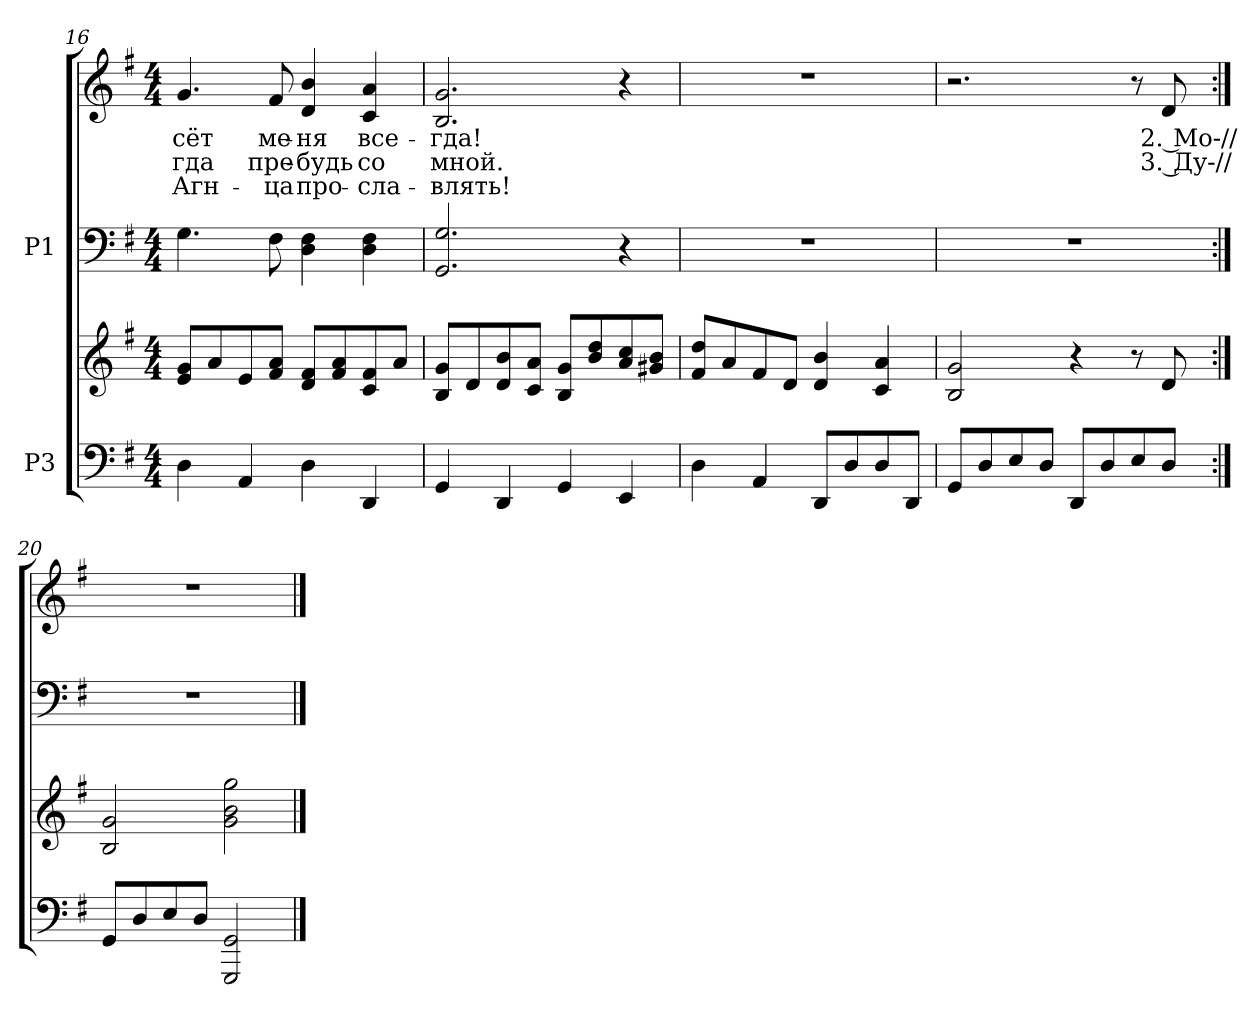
**kern	**kern	**kern	**kern	**text	**text	**text
*part2	*part2	*part1	*part1	*part1	*part1	*part1
*staff4	*staff3	*staff2	*staff1	*staff1	*staff1	*staff1
*I"P3	*	*I"P1	*	*	*	*
*clefF4	*clefG2	*clefF4	*clefG2	*	*	*
*k[f#]	*k[f#]	*k[f#]	*k[f#]	*	*	*
*G:	*G:	*G:	*G:	*	*	*
*M4/4	*M4/4	*M4/4	*M4/4	*	*	*
=16	=16	=16	=16	=16	=16	=16
!	!	!	!	!LO:LY:b:color=#000000	!LO:LY:b:color=#000000	!LO:LY:b:color=#000000
4Di\	8ei/ 8giL	4.Gi\	4.gi/	-сёт	-гда	Агн-
.	8ai/	.	.	.	.	.
4AAi/	8ei/	.	.	.	.	.
!	!	!	!	!LO:LY:b:color=#000000	!LO:LY:b:color=#000000	!LO:LY:b:color=#000000
.	8f#i/ 8aiJ	8F#i\	8f#i/	ме-	пре-	-ца
!	!	!	!	!LO:LY:b:color=#000000	!LO:LY:b:color=#000000	!LO:LY:b:color=#000000
4Di\	8di/ 8f#iL	4Di\ 4F#i	4di/ 4bi	-ня	-будь	про-
.	8f#i/ 8ai	.	.	.	.	.
!	!	!	!	!LO:LY:b:color=#000000	!LO:LY:b:color=#000000	!LO:LY:b:color=#000000
4DDi/	8ci/ 8f#i	4Di\ 4F#i	4ci/ 4ai	все-	со	-сла-
.	8ai/J	.	.	.	.	.
!!LO:LB:g=z
=17	=17	=17	=17	=17	=17	=17
!	!	!	!	!LO:LY:b:color=#000000	!LO:LY:b:color=#000000	!LO:LY:b:color=#000000
4GGi/	8Bi/ 8giL	2.GGi/ 2.Gi	2.Bi/ 2.gi	-гда!	мной.	-влять!
.	8di/	.	.	.	.	.
4DDi/	8di/ 8bi	.	.	.	.	.
.	8ci/ 8aiJ	.	.	.	.	.
4GGi/	8Bi/ 8giL	.	.	.	.	.
.	8bi/ 8ddi	.	.	.	.	.
4EEi/	8ai/ 8cci	4r	4r	.	.	.
.	8g#Xi/ 8biJ	.	.	.	.	.
=18	=18	=18	=18	=18	=18	=18
4Di\	8f#i/ 8ddiL	1r	1r	.	.	.
.	8ai/	.	.	.	.	.
4AAi/	8f#i/	.	.	.	.	.
.	8di/J	.	.	.	.	.
8DDi/L	4di/ 4bi	.	.	.	.	.
8Di/	.	.	.	.	.	.
8Di/	4ci/ 4ai	.	.	.	.	.
8DDi/J	.	.	.	.	.	.
=19	=19	=19	=19	=19	=19	=19
8GGi/L	2Bi/ 2gi	1r	2.r	.	.	.
8Di/	.	.	.	.	.	.
8Ei/	.	.	.	.	.	.
8Di/J	.	.	.	.	.	.
8DDi/L	4r	.	.	.	.	.
8Di/	.	.	.	.	.	.
8Ei/	8r	.	8r	.	.	.
!	!	!	!	!LO:LY:b:color=#000000	!LO:LY:b:color=#000000	!
8Di/J	8di/	.	8di/	2. Мо-//	3. Ду-//	.
=20:|!	=20:|!	=20:|!	=20:|!	=20:|!	=20:|!	=20:|!
8GGi/L	2Bi/ 2gi	1r	1r	.	.	.
8Di/	.	.	.	.	.	.
8Ei/	.	.	.	.	.	.
8Di/J	.	.	.	.	.	.
2GGGi/ 2GGi	2gi\ 2bi 2ggi	.	.	.	.	.
==	==	==	==	==	==	==
*-	*-	*-	*-	*-	*-	*-
